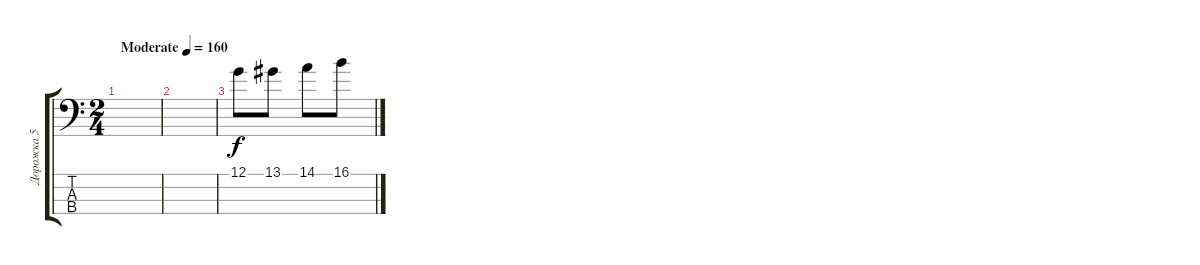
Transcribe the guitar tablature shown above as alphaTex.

\track ("Дорожка 5" "Дорожка 5") {instrument electricguitarjazz}
\staff {score tabs}
\tuning (G2 D2 A1 E1) {hide}
\ts (2 4)
\tempo (160 "Moderate")
\clef f4
\ks c
|
|
12.1.8 13.1.8 14.1.8 16.1.8
